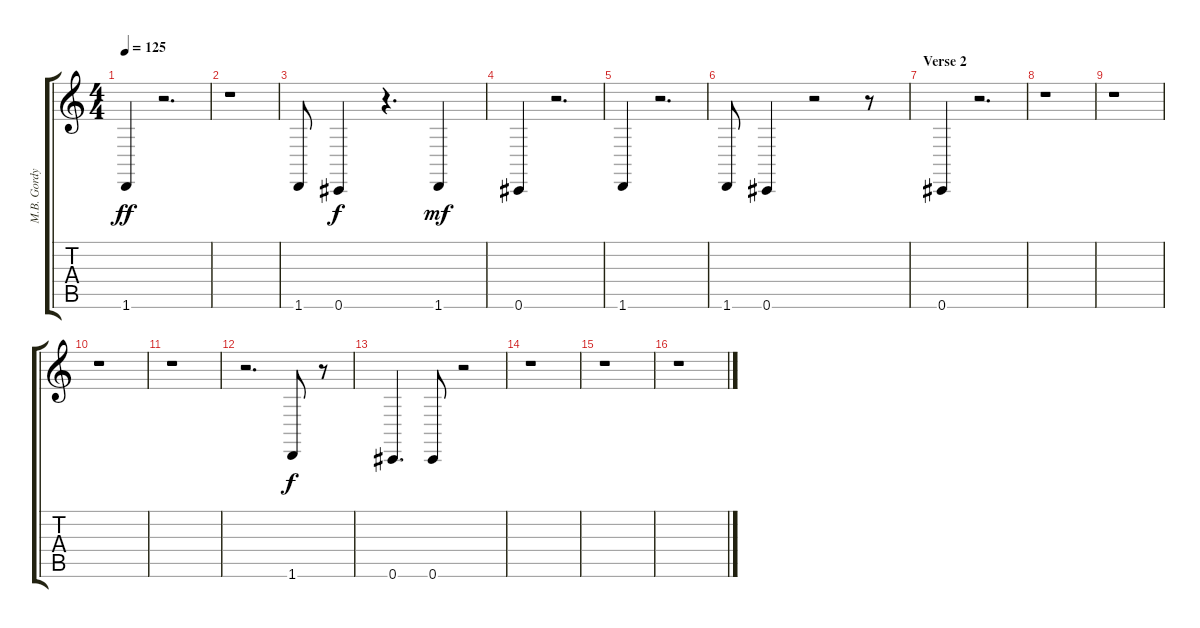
\track ("M.B. Gordy [Timpani/Taiko Drums]" "M.B. Gordy") {instrument timpani}
\staff {score tabs}
\tuning (Eb4 Bb3 Gb3 Db3 Ab2 Db2) {hide}
\ts (4 4)
\tempo 125
\clef g2
\ks c
1.6.4{dy ff} r.2{d} |
r.1 |
1.6.8 0.6.4{dy f} r.4{d} 1.6.4{dy mf} |
0.6.4 r.2{d} |
1.6.4 r.2{d} |
1.6.8 0.6.4 r.2 r.8 |
\section ("" "Verse 2")
0.6.4 r.2{d} |
r.1 |
r.1 |
r.1 |
r.1 |
r.2{d} 1.6.8{dy f} r.8 |
0.6.4{d} 0.6.8 r.2 |
r.1 |
r.1 |
r.1
